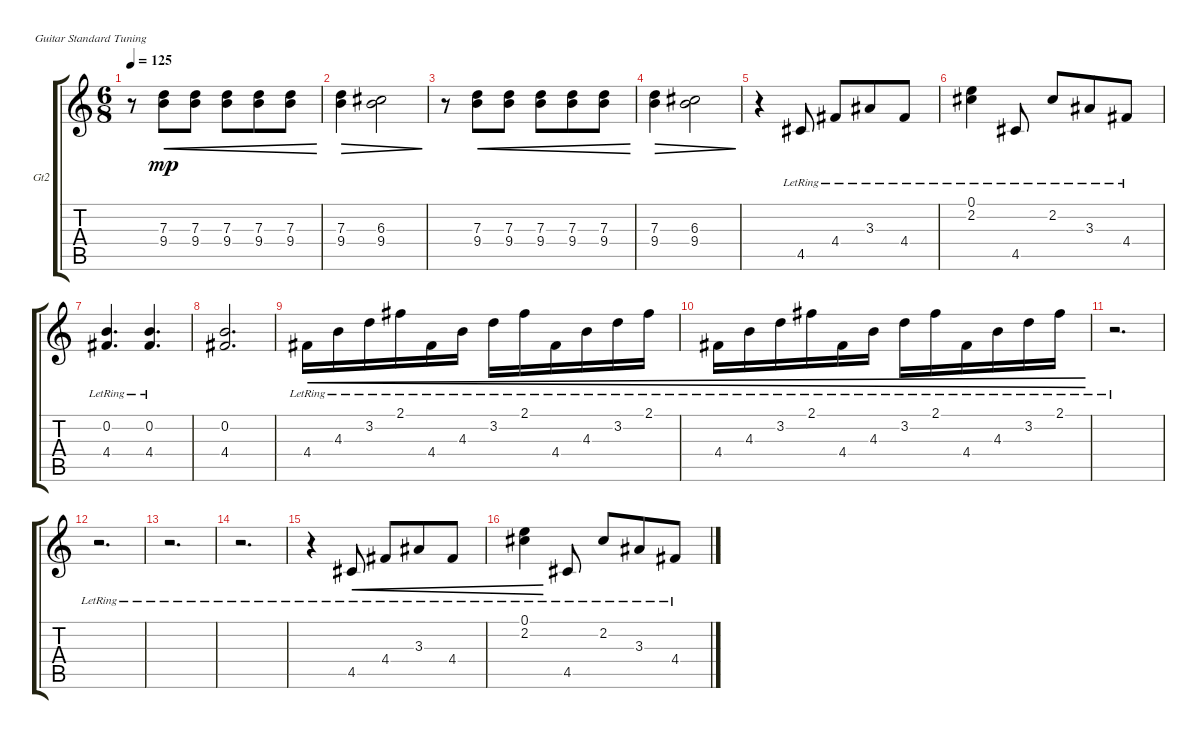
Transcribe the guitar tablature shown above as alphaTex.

\defaultSystemsLayout 4
\bracketExtendMode groupsimilarinstruments
\firstSystemTrackNameOrientation horizontal
\otherSystemsTrackNameOrientation horizontal
\track ("Licks" "Gt2") {instrument acousticguitarnylon}
\staff {score tabs}
\tuning (E4 B3 G3 D3 A2 E2)
\ts (6 8)
\tempo 125
\clef g2
\ks c
r.8{dy mf} (9.4 7.3).8{cre dy mp} (9.4 7.3).8{cre} (7.3 9.4).8{cre} (7.3 9.4).8{cre} (7.3 9.4).8{cre} |
(9.4 7.3).4{dec} (9.4 6.3).2{dec} |
r.8 (9.4 7.3).8{cre} (9.4 7.3).8{cre} (7.3 9.4).8{cre} (7.3 9.4).8{cre} (7.3 9.4).8{cre} |
(9.4 7.3).4{dec} (9.4 6.3).2{dec} |
r.4 4.5{lr}.8 4.4{lr}.8 3.3{lr}.8 4.4{lr}.8 |
(0.1{lr} 2.2{lr}).4 4.5{lr}.8 2.2{lr}.8 3.3{lr}.8 4.4{lr}.8 |
(4.4{lr} 0.2{lr}).4{d} (0.2{lr} 4.4{lr}).4{d} |
(0.2 4.4).2{d} |
4.4{lr}.16{cre} 4.3{lr}.16{cre} 3.2{lr}.16{cre} 2.1{lr}.16{cre} 4.4{lr}.16{cre} 4.3{lr}.16{cre} 3.2{lr}.16{cre} 2.1{lr}.16{cre} 4.4{lr}.16{cre} 4.3{lr}.16{cre} 3.2{lr}.16{cre} 2.1{lr}.16{cre} |
4.4{lr}.16{cre} 4.3{lr}.16{cre} 3.2{lr}.16{cre} 2.1{lr}.16{cre} 4.4{lr}.16{cre} 4.3{lr}.16{cre} 3.2{lr}.16{cre} 2.1{lr}.16{cre} 4.4{lr}.16{cre} 4.3{lr}.16{cre} 3.2{lr}.16{cre} 2.1{lr}.16{cre} |
r.2{d} |
r.2{d} |
r.2{d} |
r.2{d} |
r.4 4.5{lr}.8{cre} 4.4{lr}.8{cre} 3.3{lr}.8{cre} 4.4{lr}.8{cre} |
(0.1{lr} 2.2{lr}).4{cre} 4.5{lr}.8 2.2{lr}.8 3.3{lr}.8 4.4{lr}.8
